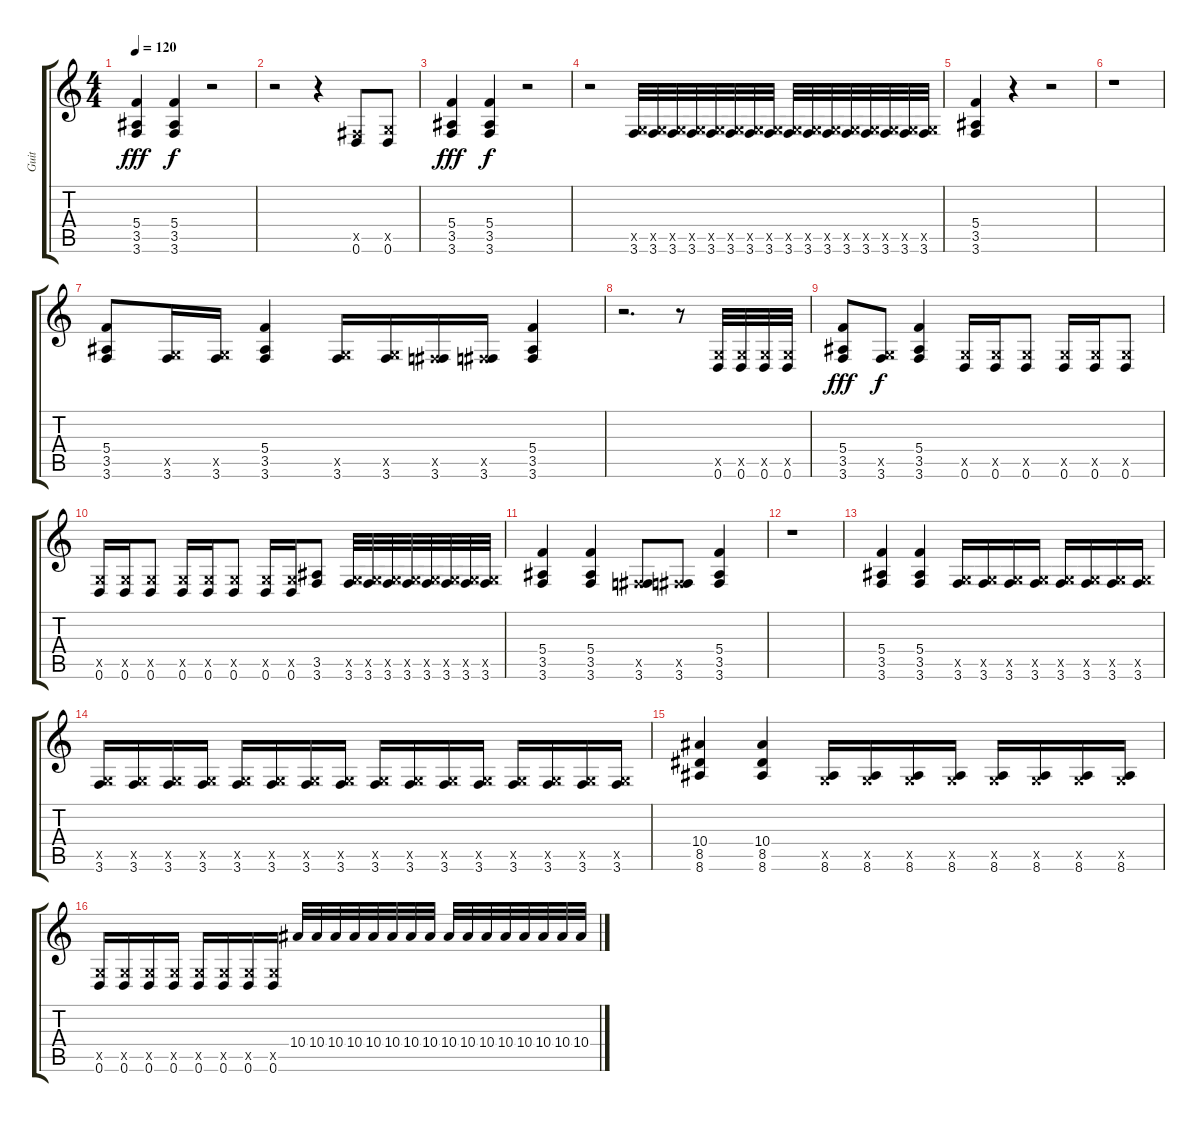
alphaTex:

\track ("Guit" "Guit") {instrument distortionguitar}
\staff {score tabs}
\tuning (D4 A3 F3 C3 G2 D2) {hide}
\ts (4 4)
\tempo 120
\clef g2
\ks c
(5.4 3.5 3.6).4{dy fff instrument distortionguitar} (5.4 3.5 3.6).4{dy f} r.2 |
r.2 r.4 (-1.5{x} 0.6).8 (0.5{x} 0.6).8 |
(5.4 3.5 3.6).4{dy fff} (5.4 3.5 3.6).4{dy f} r.2 |
r.2 (0.5{x} 3.6).32 (0.5{x} 3.6).32 (0.5{x} 3.6).32 (0.5{x} 3.6).32 (0.5{x} 3.6).32 (0.5{x} 3.6).32 (0.5{x} 3.6).32 (0.5{x} 3.6).32 (0.5{x} 3.6).32 (0.5{x} 3.6).32 (0.5{x} 3.6).32 (0.5{x} 3.6).32 (0.5{x} 3.6).32 (0.5{x} 3.6).32 (0.5{x} 3.6).32 (0.5{x} 3.6).32 |
(5.4 3.5 3.6).4 r.4 r.2 |
r.1 |
(5.4 3.5 3.6).8 (0.5{x} 3.6).16 (0.5{x} 3.6).16 (5.4 3.5 3.6).4 (0.5{x} 3.6).16 (0.5{x} 3.6).16 (-1.5{x} 3.6).16 (-1.5{x} 3.6).16 (5.4 3.5 3.6).4 |
r.2{d} r.8 (0.5{x} 0.6).32 (0.5{x} 0.6).32 (0.5{x} 0.6).32 (0.5{x} 0.6).32 |
(5.4 3.5 3.6).8{dy fff} (0.5{x} 3.6).8{dy f} (5.4 3.5 3.6).4 (0.5{x} 0.6).16 (0.5{x} 0.6).16 (0.5{x} 0.6).8 (0.5{x} 0.6).16 (0.5{x} 0.6).16 (0.5{x} 0.6).8 |
(0.5{x} 0.6).16 (0.5{x} 0.6).16 (0.5{x} 0.6).8 (0.5{x} 0.6).16 (0.5{x} 0.6).16 (0.5{x} 0.6).8 (0.5{x} 0.6).16 (0.5{x} 0.6).16 (3.5 3.6).8 (0.5{x} 3.6).32 (0.5{x} 3.6).32 (0.5{x} 3.6).32 (0.5{x} 3.6).32 (0.5{x} 3.6).32 (0.5{x} 3.6).32 (0.5{x} 3.6).32 (0.5{x} 3.6).32 |
(5.4 3.5 3.6).4 (5.4 3.5 3.6).4 (-1.5{x} 3.6).8 (-1.5{x} 3.6).8 (5.4 3.5 3.6).4 |
r.1 |
(5.4 3.5 3.6).4 (5.4 3.5 3.6).4 (0.5{x} 3.6).16 (0.5{x} 3.6).16 (0.5{x} 3.6).16 (0.5{x} 3.6).16 (0.5{x} 3.6).16 (0.5{x} 3.6).16 (0.5{x} 3.6).16 (0.5{x} 3.6).16 |
(0.5{x} 3.6).16 (0.5{x} 3.6).16 (0.5{x} 3.6).16 (0.5{x} 3.6).16 (0.5{x} 3.6).16 (0.5{x} 3.6).16 (0.5{x} 3.6).16 (0.5{x} 3.6).16 (0.5{x} 3.6).16 (0.5{x} 3.6).16 (0.5{x} 3.6).16 (0.5{x} 3.6).16 (0.5{x} 3.6).16 (0.5{x} 3.6).16 (0.5{x} 3.6).16 (0.5{x} 3.6).16 |
(10.4 8.5 8.6).4 (10.4 8.5 8.6).4 (0.5{x} 8.6).16 (0.5{x} 8.6).16 (0.5{x} 8.6).16 (0.5{x} 8.6).16 (0.5{x} 8.6).16 (0.5{x} 8.6).16 (0.5{x} 8.6).16 (0.5{x} 8.6).16 |
(0.5{x} 0.6).16 (0.5{x} 0.6).16 (0.5{x} 0.6).16 (0.5{x} 0.6).16 (0.5{x} 0.6).16 (0.5{x} 0.6).16 (0.5{x} 0.6).16 (0.5{x} 0.6).16 10.4.32 10.4.32 10.4.32 10.4.32 10.4.32 10.4.32 10.4.32 10.4.32 10.4.32 10.4.32 10.4.32 10.4.32 10.4.32 10.4.32 10.4.32 10.4.32
